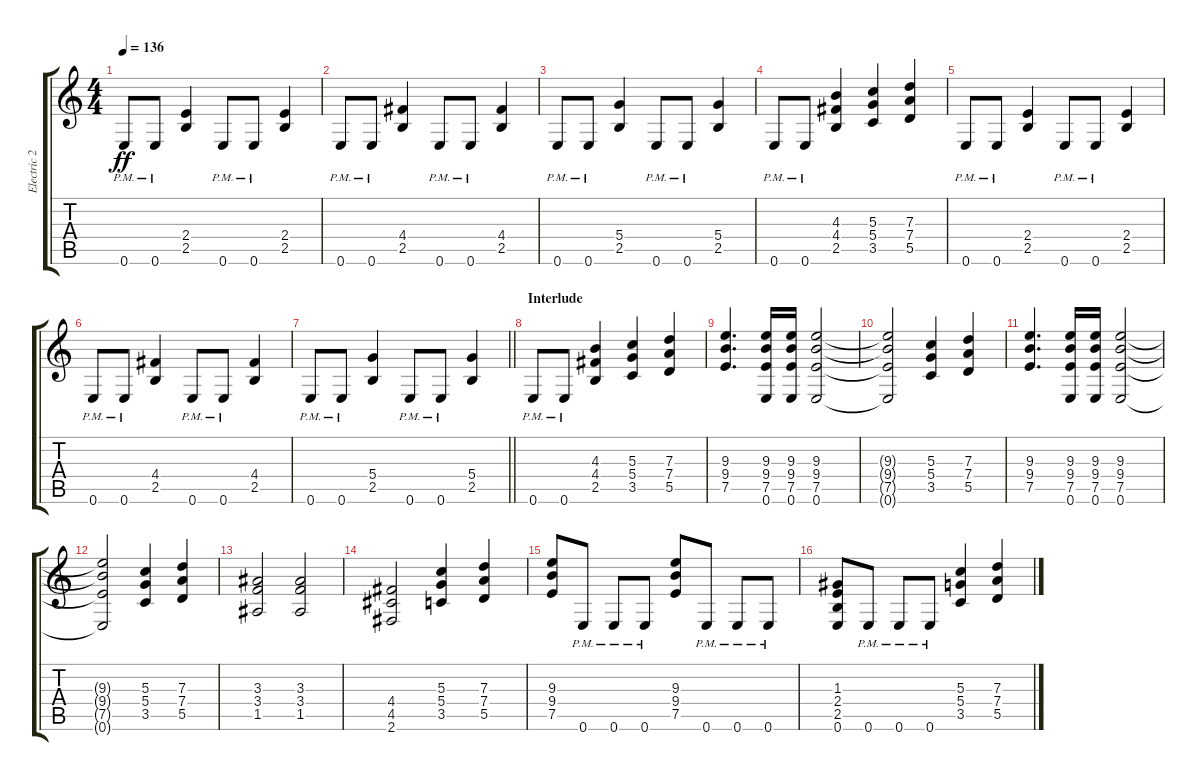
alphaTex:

\track ("Electric 2" "Electric 2") {instrument distortionguitar}
\staff {score tabs}
\tuning (E4 B3 G3 D3 A2 E2) {hide}
\ts (4 4)
\tempo 136
\clef g2
\ks c
0.6{pm}.8{dy ff} 0.6{pm}.8 (2.4 2.5).4 0.6{pm}.8 0.6{pm}.8 (2.4 2.5).4 |
0.6{pm}.8 0.6{pm}.8 (4.4 2.5).4 0.6{pm}.8 0.6{pm}.8 (4.4 2.5).4 |
0.6{pm}.8 0.6{pm}.8 (5.4 2.5).4 0.6{pm}.8 0.6{pm}.8 (5.4 2.5).4 |
0.6{pm}.8 0.6{pm}.8 (4.3 4.4 2.5).4 (5.3 5.4 3.5).4 (7.3 7.4 5.5).4 |
0.6{pm}.8 0.6{pm}.8 (2.4 2.5).4 0.6{pm}.8 0.6{pm}.8 (2.4 2.5).4 |
0.6{pm}.8 0.6{pm}.8 (4.4 2.5).4 0.6{pm}.8 0.6{pm}.8 (4.4 2.5).4 |
\barLineRight lightlight
0.6{pm}.8 0.6{pm}.8 (5.4 2.5).4 0.6{pm}.8 0.6{pm}.8 (5.4 2.5).4 |
\section ("" "Interlude")
0.6{pm}.8 0.6{pm}.8 (4.3 4.4 2.5).4 (5.3 5.4 3.5).4 (7.3 7.4 5.5).4 |
(9.3 9.4 7.5).4{d} (9.3 9.4 7.5 0.6).16 (9.3 9.4 7.5 0.6).16 (9.3 9.4 7.5 0.6).2 |
(9.3{t} 9.4{t} 7.5{t} 0.6{t}).2 (5.3 5.4 3.5).4 (7.3 7.4 5.5).4 |
(9.3 9.4 7.5).4{d} (9.3 9.4 7.5 0.6).16 (9.3 9.4 7.5 0.6).16 (9.3 9.4 7.5 0.6).2 |
(9.3{t} 9.4{t} 7.5{t} 0.6{t}).2 (5.3 5.4 3.5).4 (7.3 7.4 5.5).4 |
(3.3 3.4 1.5).2 (3.3 3.4 1.5).2 |
(4.4 4.5 2.6).2 (5.3 5.4 3.5).4 (7.3 7.4 5.5).4 |
(9.3 9.4 7.5).8 0.6{pm}.8 0.6{pm}.8 0.6{pm}.8 (9.3 9.4 7.5).8 0.6{pm}.8 0.6{pm}.8 0.6{pm}.8 |
(1.3 2.4 2.5 0.6).8 0.6{pm}.8 0.6{pm}.8 0.6{pm}.8 (5.3 5.4 3.5).4 (7.3 7.4 5.5).4
